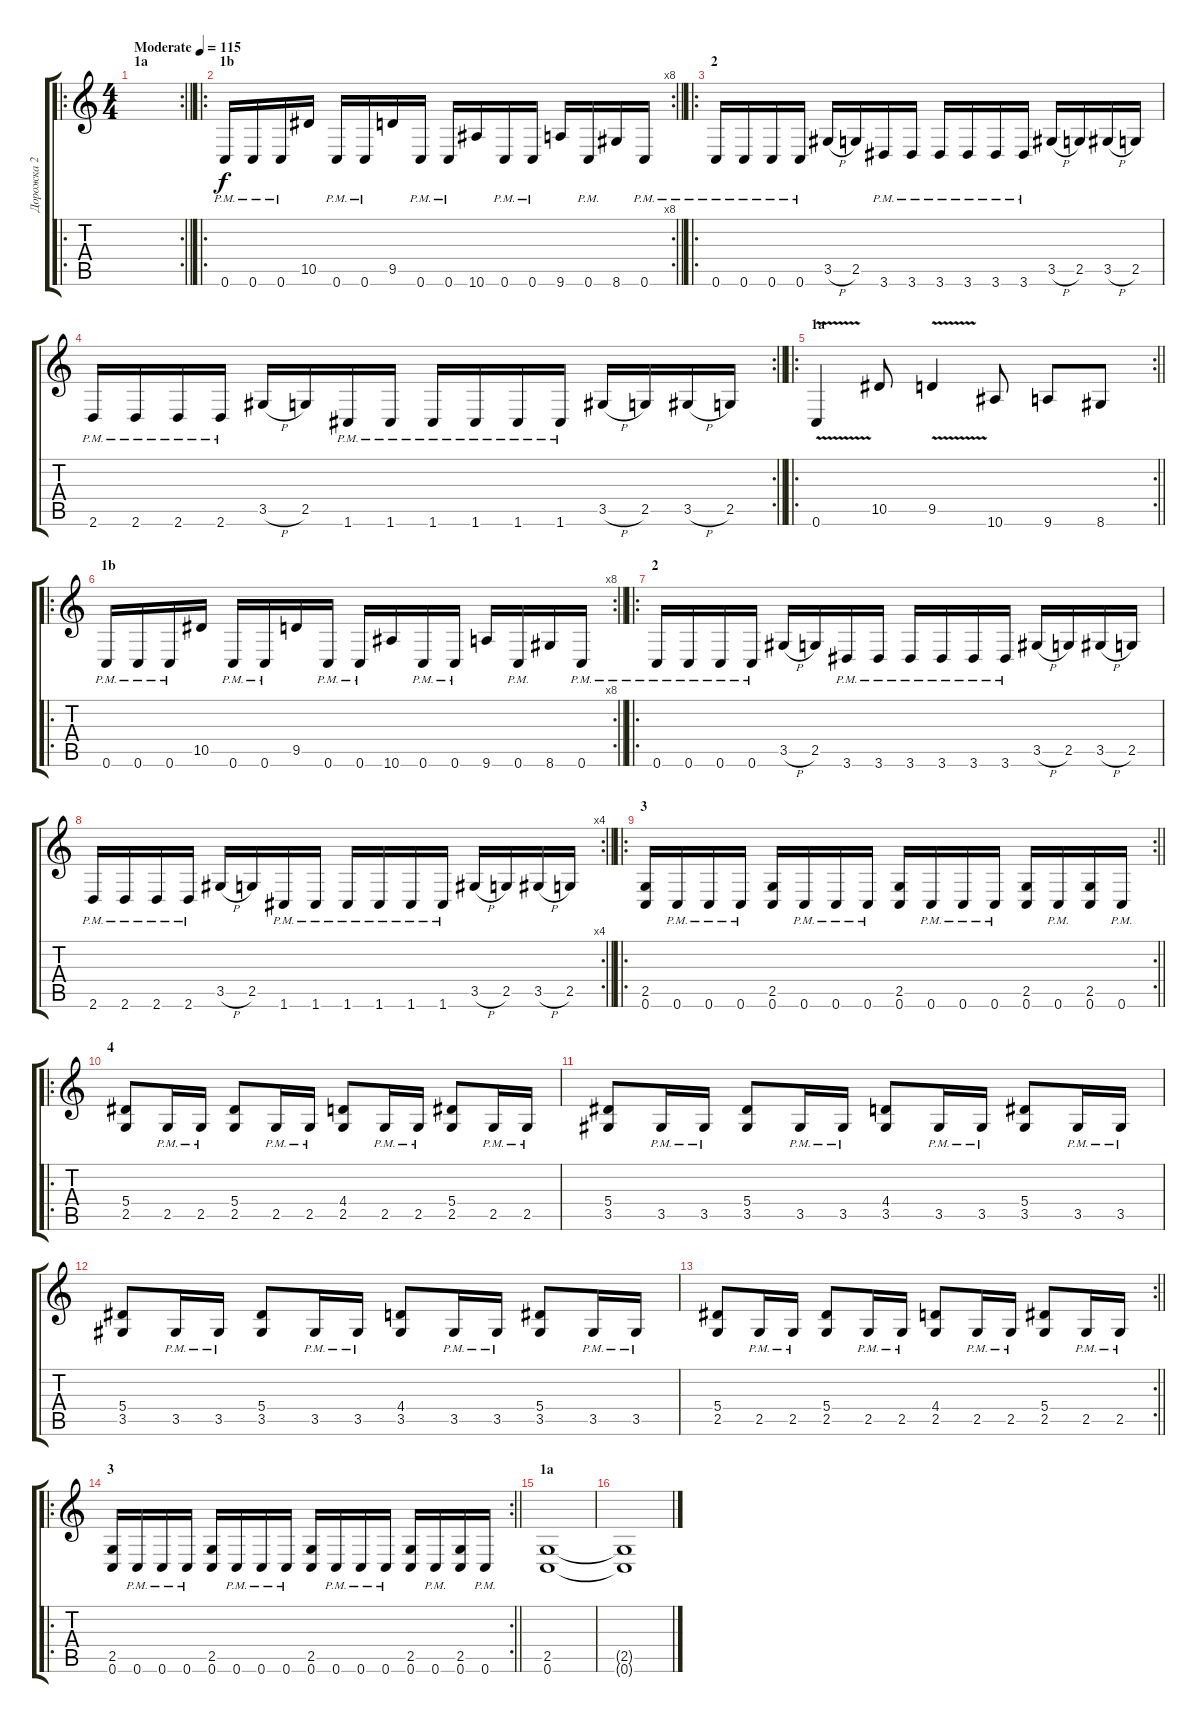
\track ("Дорожка 2" "Дорожка 2") {instrument distortionguitar}
\staff {score tabs}
\tuning (C4 G3 Eb3 Bb2 F2 C2) {hide}
\ro
\rc 2
\ts (4 4)
\section ("" "1a")
\tempo (115 "Moderate")
\clef g2
\barLineRight lightlight
\ks c
|
\ro
\rc 8
\section ("" "1b")
\barLineRight lightlight
0.6{pm}.16 0.6{pm}.16 0.6{pm}.16 10.5.16 0.6{pm}.16 0.6{pm}.16 9.5.16 0.6{pm}.16 0.6{pm}.16 10.6.16 0.6{pm}.16 0.6{pm}.16 9.6.16 0.6{pm}.16 8.6.16 0.6{pm}.16 |
\ro
\section ("" "2")
0.6{pm}.16 0.6{pm}.16 0.6{pm}.16 0.6{pm}.16 3.5{h}.16 2.5.16 3.6{pm}.16 3.6{pm}.16 3.6{pm}.16 3.6{pm}.16 3.6{pm}.16 3.6{pm}.16 3.5{h}.16 2.5.16 3.5{h}.16 2.5.16 |
\rc 2
\barLineRight lightlight
2.6{pm}.16 2.6{pm}.16 2.6{pm}.16 2.6{pm}.16 3.5{h}.16 2.5.16 1.6{pm}.16 1.6{pm}.16 1.6{pm}.16 1.6{pm}.16 1.6{pm}.16 1.6{pm}.16 3.5{h}.16 2.5.16 3.5{h}.16 2.5.16 |
\ro
\rc 2
\section ("" "1a")
\barLineRight lightlight
0.6{v}.4 10.5.8 9.5{v}.4 10.6.8 9.6.8 8.6.8 |
\ro
\rc 8
\section ("" "1b")
\barLineRight lightlight
0.6{pm}.16 0.6{pm}.16 0.6{pm}.16 10.5.16 0.6{pm}.16 0.6{pm}.16 9.5.16 0.6{pm}.16 0.6{pm}.16 10.6.16 0.6{pm}.16 0.6{pm}.16 9.6.16 0.6{pm}.16 8.6.16 0.6{pm}.16 |
\ro
\section ("" "2")
0.6{pm}.16 0.6{pm}.16 0.6{pm}.16 0.6{pm}.16 3.5{h}.16 2.5.16 3.6{pm}.16 3.6{pm}.16 3.6{pm}.16 3.6{pm}.16 3.6{pm}.16 3.6{pm}.16 3.5{h}.16 2.5.16 3.5{h}.16 2.5.16 |
\rc 4
\barLineRight lightlight
2.6{pm}.16 2.6{pm}.16 2.6{pm}.16 2.6{pm}.16 3.5{h}.16 2.5.16 1.6{pm}.16 1.6{pm}.16 1.6{pm}.16 1.6{pm}.16 1.6{pm}.16 1.6{pm}.16 3.5{h}.16 2.5.16 3.5{h}.16 2.5.16 |
\ro
\rc 2
\section ("" "3")
\barLineRight lightlight
(2.5 0.6).16 0.6{pm}.16 0.6{pm}.16 0.6{pm}.16 (2.5 0.6).16 0.6{pm}.16 0.6{pm}.16 0.6{pm}.16 (2.5 0.6).16 0.6{pm}.16 0.6{pm}.16 0.6{pm}.16 (2.5 0.6).16 0.6{pm}.16 (2.5 0.6).16 0.6{pm}.16 |
\ro
\section ("" "4")
(5.4 2.5).8 2.5{pm}.16 2.5{pm}.16 (5.4 2.5).8 2.5{pm}.16 2.5{pm}.16 (4.4 2.5).8 2.5{pm}.16 2.5{pm}.16 (5.4 2.5).8 2.5{pm}.16 2.5{pm}.16 |
(5.4 3.5).8 3.5{pm}.16 3.5{pm}.16 (5.4 3.5).8 3.5{pm}.16 3.5{pm}.16 (4.4 3.5).8 3.5{pm}.16 3.5{pm}.16 (5.4 3.5).8 3.5{pm}.16 3.5{pm}.16 |
(5.4 3.5).8 3.5{pm}.16 3.5{pm}.16 (5.4 3.5).8 3.5{pm}.16 3.5{pm}.16 (4.4 3.5).8 3.5{pm}.16 3.5{pm}.16 (5.4 3.5).8 3.5{pm}.16 3.5{pm}.16 |
\rc 2
\barLineRight lightlight
(5.4 2.5).8 2.5{pm}.16 2.5{pm}.16 (5.4 2.5).8 2.5{pm}.16 2.5{pm}.16 (4.4 2.5).8 2.5{pm}.16 2.5{pm}.16 (5.4 2.5).8 2.5{pm}.16 2.5{pm}.16 |
\ro
\rc 2
\section ("" "3")
\barLineRight lightlight
(2.5 0.6).16 0.6{pm}.16 0.6{pm}.16 0.6{pm}.16 (2.5 0.6).16 0.6{pm}.16 0.6{pm}.16 0.6{pm}.16 (2.5 0.6).16 0.6{pm}.16 0.6{pm}.16 0.6{pm}.16 (2.5 0.6).16 0.6{pm}.16 (2.5 0.6).16 0.6{pm}.16 |
\section ("" "1a")
(2.5 0.6).1 |
(2.5{t} 0.6{t}).1
